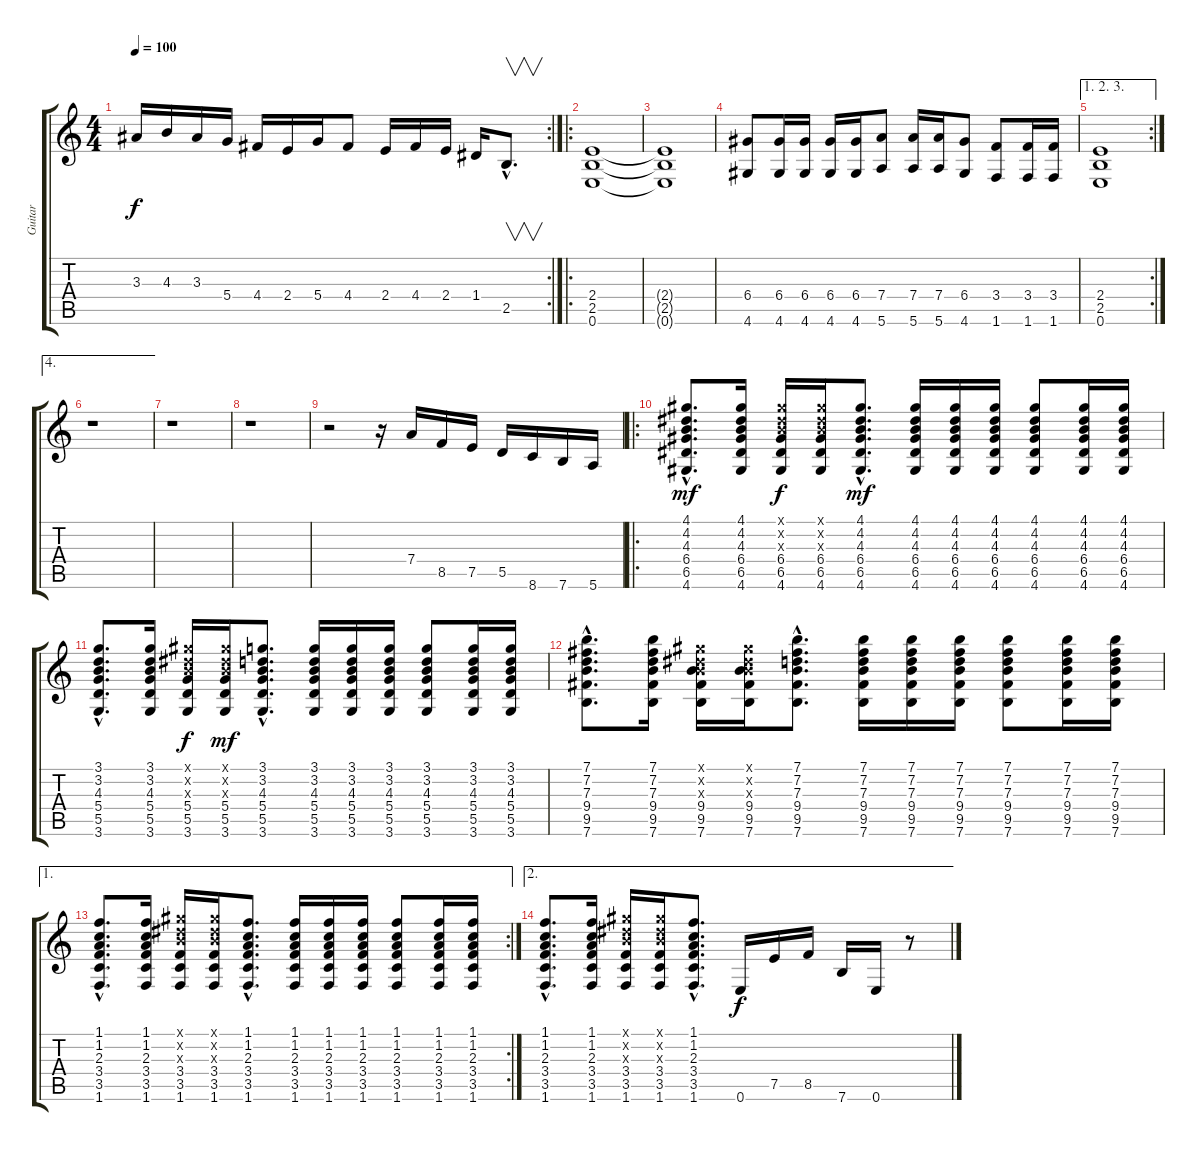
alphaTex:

\track ("Guitar" "Guitar") {instrument distortionguitar}
\staff {score tabs}
\tuning (E4 B3 G3 D3 A2 E2) {hide}
\rc 2
\ts (4 4)
\tempo 100
\clef g2
\ks c
3.3.16{dy f} 4.3.16 3.3.16 5.4.16 4.4.16 2.4.16 5.4.16 4.4.8 2.4.16 4.4.16 2.4.16 1.4.16 2.5{hac}.8{v d} |
\ro
(2.4 2.5 0.6).1 |
(2.4{t} 2.5{t} 0.6{t}).1 |
(6.4 4.6).8 (6.4 4.6).16 (6.4 4.6).16 (6.4 4.6).16 (6.4 4.6).16 (7.4 5.6).8 (7.4 5.6).16 (7.4 5.6).16 (6.4 4.6).8 (3.4 1.6).8 (3.4 1.6).16 (3.4 1.6).16 |
\ae (1 2 3)
\rc 2
(2.4 2.5 0.6).1 |
\ae 4
r.1 |
r.1 |
r.1 |
r.2 r.16 7.4.16 8.5.16 7.5.16 5.5.16 8.6.16 7.6.16 5.6.16 |
\ro
(4.1{hac} 4.2{hac} 4.3{hac} 6.4{hac} 6.5{hac} 4.6{hac}).8{d dy mf volume 11} (4.1 4.2 4.3 6.4 6.5 4.6).16 (4.1{x} 4.2{x} 4.3{x} 6.4 6.5 4.6).16{dy f} (4.1{x} 4.2{x} 4.3{x} 6.4 6.5 4.6).16 (4.1{hac} 4.2{hac} 4.3{hac} 6.4{hac} 6.5{hac} 4.6{hac}).8{d dy mf} (4.1 4.2 4.3 6.4 6.5 4.6).16 (4.1 4.2 4.3 6.4 6.5 4.6).16 (4.1 4.2 4.3 6.4 6.5 4.6).16 (4.1 4.2 4.3 6.4 6.5 4.6).8 (4.1 4.2 4.3 6.4 6.5 4.6).16 (4.1 4.2 4.3 6.4 6.5 4.6).16 |
(3.1{hac} 3.2{hac} 4.3{hac} 5.4{hac} 5.5{hac} 3.6{hac}).8{d} (3.1 3.2 4.3 5.4 5.5 3.6).16 (4.1{x} 4.2{x} 4.3{x} 5.4 5.5 3.6).16{dy f} (4.1{x} 4.2{x} 4.3{x} 5.4 5.5 3.6).16{dy mf} (3.1{hac} 3.2{hac} 4.3{hac} 5.4{hac} 5.5{hac} 3.6{hac}).8{d} (3.1 3.2 4.3 5.4 5.5 3.6).16 (3.1 3.2 4.3 5.4 5.5 3.6).16 (3.1 3.2 4.3 5.4 5.5 3.6).16 (3.1 3.2 4.3 5.4 5.5 3.6).8 (3.1 3.2 4.3 5.4 5.5 3.6).16 (3.1 3.2 4.3 5.4 5.5 3.6).16 |
(7.1{hac} 7.2{hac} 7.3{hac} 9.4{hac} 9.5{hac} 7.6{hac}).8{d} (7.1 7.2 7.3 9.4 9.5 7.6).16 (4.1{x} 4.2{x} 4.3{x} 9.4 9.5 7.6).16 (4.1{x} 4.2{x} 4.3{x} 9.4 9.5 7.6).16 (7.1{hac} 7.2{hac} 7.3{hac} 9.4{hac} 9.5{hac} 7.6{hac}).8{d} (7.1 7.2 7.3 9.4 9.5 7.6).16 (7.1 7.2 7.3 9.4 9.5 7.6).16 (7.1 7.2 7.3 9.4 9.5 7.6).16 (7.1 7.2 7.3 9.4 9.5 7.6).8 (7.1 7.2 7.3 9.4 9.5 7.6).16 (7.1 7.2 7.3 9.4 9.5 7.6).16 |
\ae 1
\rc 2
(1.1{hac} 1.2{hac} 2.3{hac} 3.4{hac} 3.5{hac} 1.6{hac}).8{d} (1.1 1.2 2.3 3.4 3.5 1.6).16 (4.1{x} 4.2{x} 4.3{x} 3.4 3.5 1.6).16 (4.1{x} 4.2{x} 4.3{x} 3.4 3.5 1.6).16 (1.1{hac} 1.2{hac} 2.3{hac} 3.4{hac} 3.5{hac} 1.6{hac}).8{d} (1.1 1.2 2.3 3.4 3.5 1.6).16 (1.1 1.2 2.3 3.4 3.5 1.6).16 (1.1 1.2 2.3 3.4 3.5 1.6).16 (1.1 1.2 2.3 3.4 3.5 1.6).8 (1.1 1.2 2.3 3.4 3.5 1.6).16 (1.1 1.2 2.3 3.4 3.5 1.6).16 |
\ae 2
(1.1{hac} 1.2{hac} 2.3{hac} 3.4{hac} 3.5{hac} 1.6{hac}).8{d} (1.1 1.2 2.3 3.4 3.5 1.6).16 (4.1{x} 4.2{x} 4.3{x} 3.4 3.5 1.6).16 (4.1{x} 4.2{x} 4.3{x} 3.4 3.5 1.6).16 (1.1{hac} 1.2{hac} 2.3{hac} 3.4{hac} 3.5{hac} 1.6{hac}).8{d} 0.6.16{dy f} 7.5.16 8.5.16 7.6.16 0.6.16 r.8
